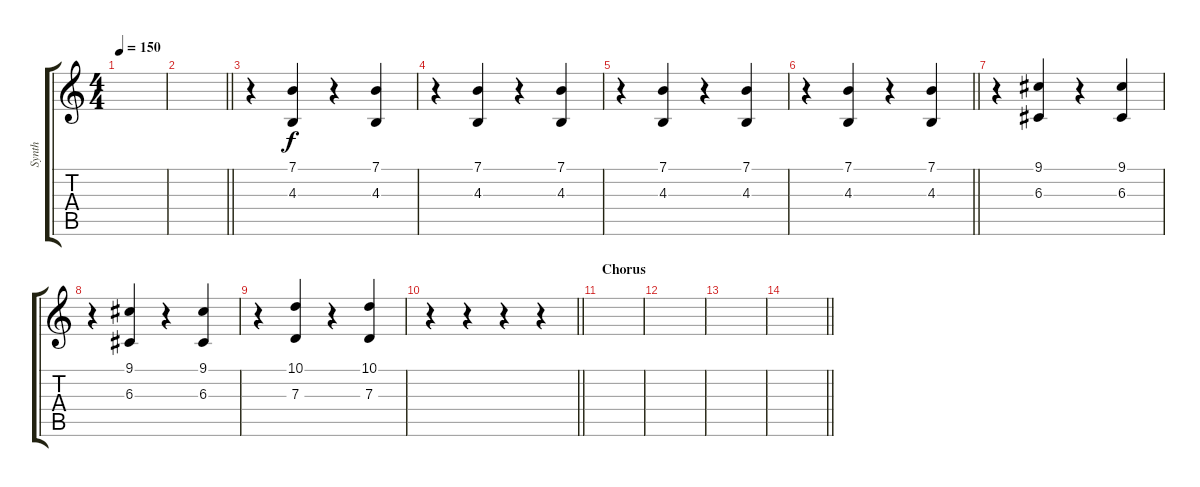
\track ("Synth" "Synth") {instrument electricpiano1}
\staff {score tabs}
\tuning (E4 B3 G3 D3 A2 E2) {hide}
\ts (4 4)
\tempo 150
\clef g2
\ks c
|
\barLineRight lightlight
|
r.4 (7.1 4.3).4 r.4 (7.1 4.3).4 |
r.4 (7.1 4.3).4 r.4 (7.1 4.3).4 |
r.4 (7.1 4.3).4 r.4 (7.1 4.3).4 |
\barLineRight lightlight
r.4 (7.1 4.3).4 r.4 (7.1 4.3).4 |
r.4 (9.1 6.3).4 r.4 (9.1 6.3).4 |
r.4 (9.1 6.3).4 r.4 (9.1 6.3).4 |
r.4 (10.1 7.3).4 r.4 (10.1 7.3).4 |
\barLineRight lightlight
r.4 r.4 r.4 r.4 |
\section ("" "Chorus")
|
|
|
\barLineRight lightlight
